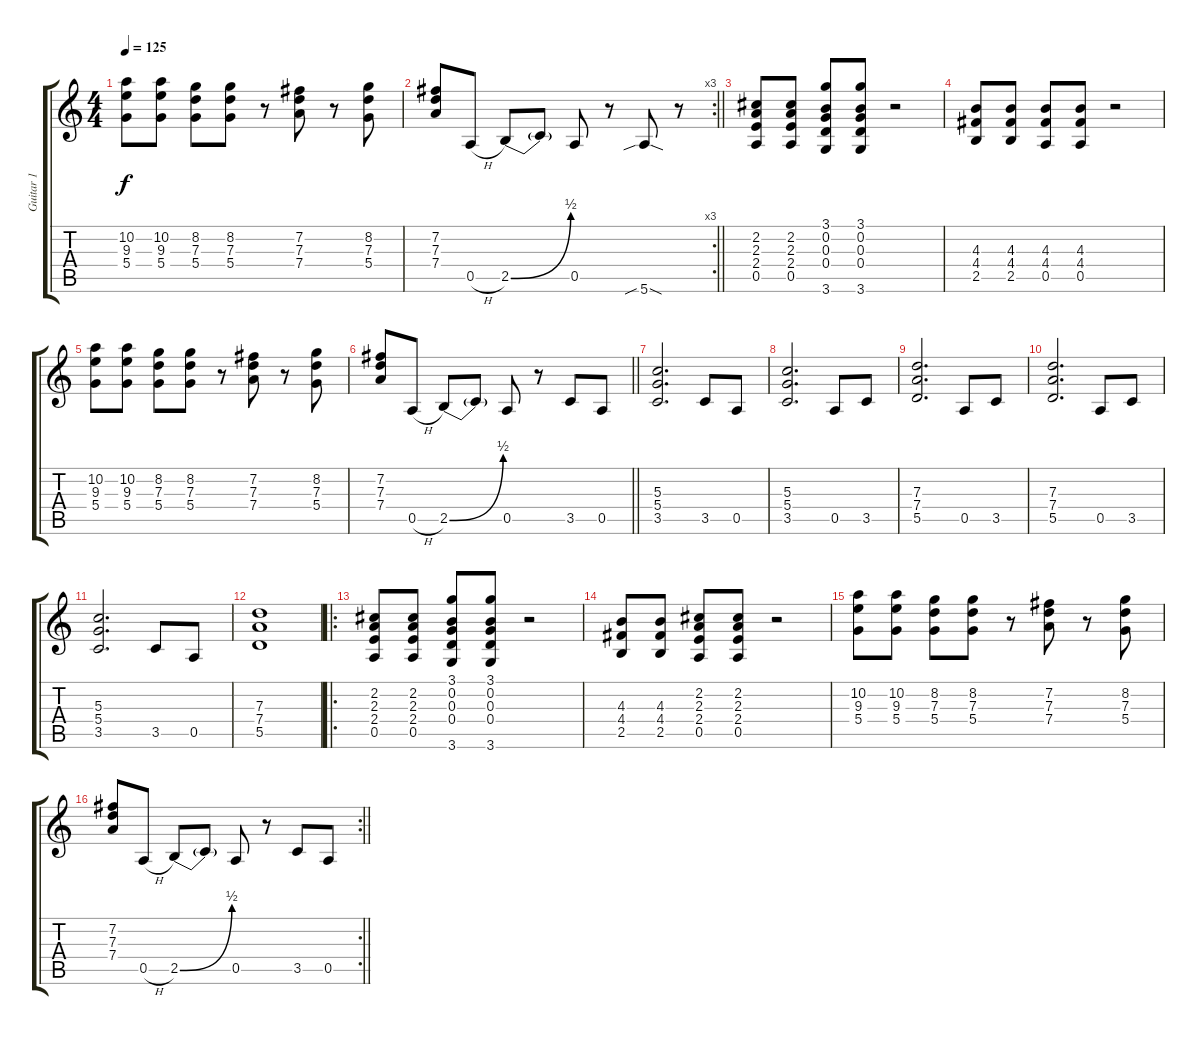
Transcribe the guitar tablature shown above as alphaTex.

\track ("Guitar 1" "Guitar 1") {instrument overdrivenguitar}
\staff {score tabs}
\tuning (E4 B3 G3 D3 A2 E2) {hide}
\ts (4 4)
\tempo 125
\clef g2
\ks c
(10.2 9.3 5.4).8{dy f} (10.2 9.3 5.4).8 (8.2 7.3 5.4).8 (8.2 7.3 5.4).8 r.8 (7.2 7.3 7.4).8 r.8 (8.2 7.3 5.4).8 |
\rc 3
\barLineRight lightlight
(7.2 7.3 7.4).8 0.5{h}.8 2.5{be (bend 0 0 60 2)}.8 2.5{t}.8 0.5.8 r.8 5.6{sib sod}.8 r.8 |
(2.2 2.3 2.4 0.5).8 (2.2 2.3 2.4 0.5).8 (3.1 0.2 0.3 0.4 3.6).8 (3.1 0.2 0.3 0.4 3.6).8 r.2 |
(4.3 4.4 2.5).8 (4.3 4.4 2.5).8 (4.3 4.4 0.5).8 (4.3 4.4 0.5).8 r.2 |
(10.2 9.3 5.4).8 (10.2 9.3 5.4).8 (8.2 7.3 5.4).8 (8.2 7.3 5.4).8 r.8 (7.2 7.3 7.4).8 r.8 (8.2 7.3 5.4).8 |
\barLineRight lightlight
(7.2 7.3 7.4).8 0.5{h}.8 2.5{be (bend 0 0 60 2)}.8 2.5{t}.8 0.5.8 r.8 3.5.8 0.5.8 |
(5.3 5.4 3.5).2{d} 3.5.8 0.5.8 |
(5.3 5.4 3.5).2{d} 0.5.8 3.5.8 |
(7.3 7.4 5.5).2{d} 0.5.8 3.5.8 |
(7.3 7.4 5.5).2{d} 0.5.8 3.5.8 |
(5.3 5.4 3.5).2{d} 3.5.8 0.5.8 |
(7.3 7.4 5.5).1 |
\ro
(2.2 2.3 2.4 0.5).8 (2.2 2.3 2.4 0.5).8 (3.1 0.2 0.3 0.4 3.6).8 (3.1 0.2 0.3 0.4 3.6).8 r.2 |
(4.3 4.4 2.5).8 (4.3 4.4 2.5).8 (2.2 2.3 2.4 0.5).8 (2.2 2.3 2.4 0.5).8 r.2 |
(10.2 9.3 5.4).8 (10.2 9.3 5.4).8 (8.2 7.3 5.4).8 (8.2 7.3 5.4).8 r.8 (7.2 7.3 7.4).8 r.8 (8.2 7.3 5.4).8 |
\rc 2
\barLineRight lightlight
(7.2 7.3 7.4).8 0.5{h}.8 2.5{be (bend 0 0 60 2)}.8 2.5{t}.8 0.5.8 r.8 3.5.8 0.5.8
